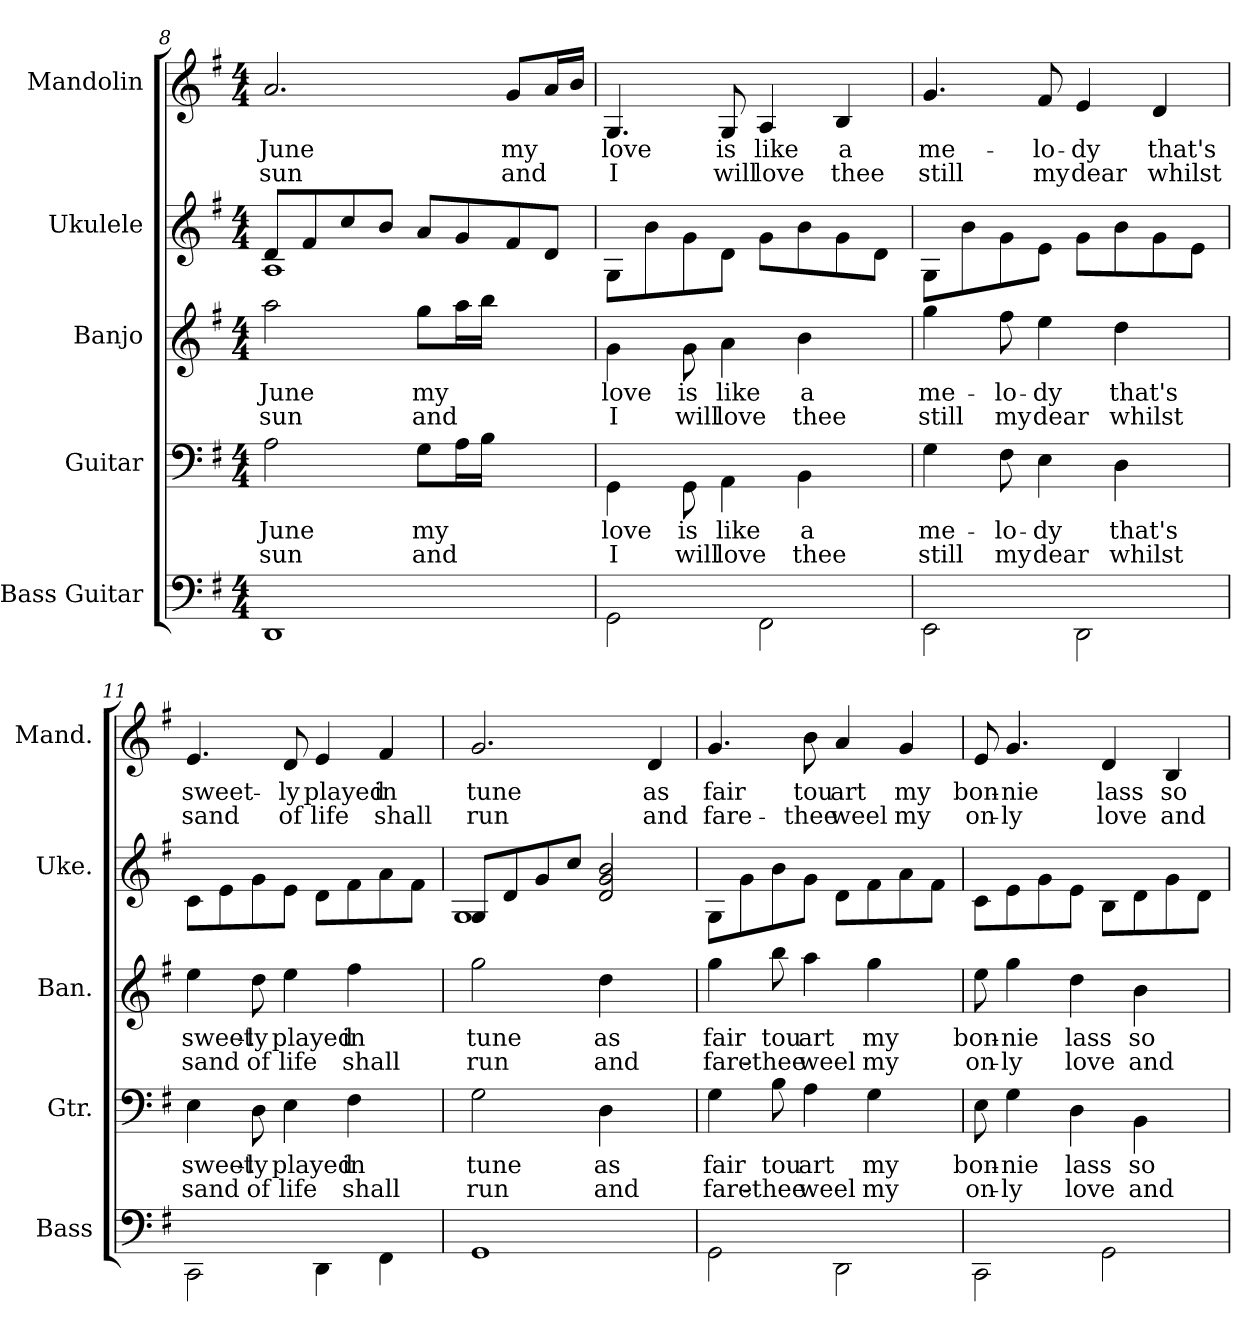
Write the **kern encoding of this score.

**kern	**kern	**text	**text	**kern	**text	**text	**kern	**kern	**text	**text
*part5	*part4	*part4	*part4	*part3	*part3	*part3	*part2	*part1	*part1	*part1
*staff5	*staff4	*staff4	*staff4	*staff3	*staff3	*staff3	*staff2	*staff1	*staff1	*staff1
*I"Bass Guitar	*I"Guitar	*	*	*I"Banjo	*	*	*I"Ukulele	*I"Mandolin	*	*
*I'Bass	*I'Gtr.	*	*	*I'Ban.	*	*	*I'Uke.	*I'Mand.	*	*
*	*	*	*	*	*	*	*	*clefG2	*	*
*	*	*	*	*ITrd7c12	*	*	*	*	*	*
*k[f#]	*k[f#]	*	*	*k[f#]	*	*	*k[f#]	*k[f#]	*	*
*G:	*G:	*	*	*G:	*	*	*G:	*G:	*	*
*M4/4	*M4/4	*	*	*M4/4	*	*	*M4/4	*M4/4	*	*
=8	=8	=8	=8	=8	=8	=8	=8	=8	=8	=8
!	!	!LO:LY:b	!LO:LY:b	!	!LO:LY:b	!LO:LY:b	!	!	!LO:LY:b	!LO:LY:b
*	*	*	*	*	*	*	*^	*	*	*
1DD	2A\	June	sun	2a\	June	sun	8d/L	1A	2.a/	June	sun
.	.	.	.	.	.	.	8f#/	.	.	.	.
.	.	.	.	.	.	.	8cc/	.	.	.	.
.	.	.	.	.	.	.	8b/J	.	.	.	.
!	!	!LO:LY:b	!LO:LY:b	!	!LO:LY:b	!LO:LY:b	!	!	!	!	!
.	8G\L	my	and	8g\L	my	and	8a/L	.	.	.	.
.	16A\L	.	.	16a\L	.	.	8g/	.	.	.	.
.	16B\JJ	.	.	16b\JJ	.	.	.	.	.	.	.
!	!	!	!	!	!	!	!	!	!	!LO:LY:b	!LO:LY:b
.	4ryy	.	.	4ryy	.	.	8f#/	.	8g/L	my	and
.	.	.	.	.	.	.	8d/J	.	16a/L	.	.
.	.	.	.	.	.	.	.	.	16b/JJ	.	.
*	*	*	*	*	*	*	*v	*v	*	*	*
!!LO:PB:g=z
=9	=9	=9	=9	=9	=9	=9	=9	=9	=9	=9
!	!	!LO:LY:b	!LO:LY:b	!	!LO:LY:b	!LO:LY:b	!	!	!LO:LY:b	!LO:LY:b
2GG\	4GG\	love	I	4G\	love	I	8G\L	4.G/	love	I
.	.	.	.	.	.	.	8b\	.	.	.
!	!	!LO:LY:b	!LO:LY:b	!	!LO:LY:b	!LO:LY:b	!	!	!	!
.	8GG\	is	will	8G\	is	will	8g\	.	.	.
!	!	!LO:LY:b	!LO:LY:b	!	!LO:LY:b	!LO:LY:b	!	!	!LO:LY:b	!LO:LY:b
.	4AA\	like	love	4A\	like	love	8d\J	8G/	is	will
!	!	!	!	!	!	!	!	!	!LO:LY:b	!LO:LY:b
2FF#\	.	.	.	.	.	.	8g\L	4A/	like	love
!	!	!LO:LY:b	!LO:LY:b	!	!LO:LY:b	!LO:LY:b	!	!	!	!
.	4BB\	a	thee	4B\	a	thee	8b\	.	.	.
!	!	!	!	!	!	!	!	!	!LO:LY:b	!LO:LY:b
.	.	.	.	.	.	.	8g\	4B/	a	thee
.	8ryy	.	.	8ryy	.	.	8d\J	.	.	.
=10	=10	=10	=10	=10	=10	=10	=10	=10	=10	=10
!	!	!LO:LY:b	!LO:LY:b	!	!LO:LY:b	!LO:LY:b	!	!	!LO:LY:b	!LO:LY:b
2EE\	4G\	me-	still	4g\	me-	still	8G\L	4.g/	me-	still
.	.	.	.	.	.	.	8b\	.	.	.
!	!	!LO:LY:b	!LO:LY:b	!	!LO:LY:b	!LO:LY:b	!	!	!	!
.	8F#\	-lo-	my	8f#\	-lo-	my	8g\	.	.	.
!	!	!LO:LY:b	!LO:LY:b	!	!LO:LY:b	!LO:LY:b	!	!	!LO:LY:b	!LO:LY:b
.	4E\	-dy	dear	4e\	-dy	dear	8e\J	8f#/	-lo-	my
!	!	!	!	!	!	!	!	!	!LO:LY:b	!LO:LY:b
2DD\	.	.	.	.	.	.	8g\L	4e/	-dy	dear
!	!	!LO:LY:b	!LO:LY:b	!	!LO:LY:b	!LO:LY:b	!	!	!	!
.	4D\	that's	whilst	4d\	that's	whilst	8b\	.	.	.
!	!	!	!	!	!	!	!	!	!LO:LY:b	!LO:LY:b
.	.	.	.	.	.	.	8g\	4d/	that's	whilst
.	8ryy	.	.	8ryy	.	.	8e\J	.	.	.
=11	=11	=11	=11	=11	=11	=11	=11	=11	=11	=11
!	!	!LO:LY:b	!LO:LY:b	!	!LO:LY:b	!LO:LY:b	!	!	!LO:LY:b	!LO:LY:b
2CC\	4E\	sweet-	sand	4e\	sweet-	sand	8c\L	4.e/	sweet-	sand
.	.	.	.	.	.	.	8e\	.	.	.
!	!	!LO:LY:b	!LO:LY:b	!	!LO:LY:b	!LO:LY:b	!	!	!	!
.	8D\	-ly	of	8d\	-ly	of	8g\	.	.	.
!	!	!LO:LY:b	!LO:LY:b	!	!LO:LY:b	!LO:LY:b	!	!	!LO:LY:b	!LO:LY:b
.	4E\	played	life	4e\	played	life	8e\J	8d/	-ly	of
!	!	!	!	!	!	!	!	!	!LO:LY:b	!LO:LY:b
4DD\	.	.	.	.	.	.	8d\L	4e/	played	life
!	!	!LO:LY:b	!LO:LY:b	!	!LO:LY:b	!LO:LY:b	!	!	!	!
.	4F#\	in	shall	4f#\	in	shall	8f#\	.	.	.
!	!	!	!	!	!	!	!	!	!LO:LY:b	!LO:LY:b
4FF#\	.	.	.	.	.	.	8a\	4f#/	in	shall
.	8ryy	.	.	8ryy	.	.	8f#\J	.	.	.
=12	=12	=12	=12	=12	=12	=12	=12	=12	=12	=12
!	!	!LO:LY:b	!LO:LY:b	!	!LO:LY:b	!LO:LY:b	!	!	!LO:LY:b	!LO:LY:b
*	*	*	*	*	*	*	*^	*	*	*
1GG	2G\	tune	run	2g\	tune	run	8G/L	1G	2.g/	tune	run
.	.	.	.	.	.	.	8d/	.	.	.	.
.	.	.	.	.	.	.	8g/	.	.	.	.
.	.	.	.	.	.	.	8cc/J	.	.	.	.
!	!	!LO:LY:b	!LO:LY:b	!	!LO:LY:b	!LO:LY:b	!	!	!	!	!
.	4D\	as	and	4d\	as	and	2d/ 2g/ 2b/	.	.	.	.
!	!	!	!	!	!	!	!	!	!	!LO:LY:b	!LO:LY:b
.	4ryy	.	.	4ryy	.	.	.	.	4d/	as	and
*	*	*	*	*	*	*	*v	*v	*	*	*
!!LO:LB:g=z
=13	=13	=13	=13	=13	=13	=13	=13	=13	=13	=13
!	!	!LO:LY:b	!LO:LY:b	!	!LO:LY:b	!LO:LY:b	!	!	!LO:LY:b	!LO:LY:b
2GG\	4G\	fair	fare-	4g\	fair	fare-	8G\L	4.g/	fair	fare-
.	.	.	.	.	.	.	8g\	.	.	.
!	!	!LO:LY:b	!LO:LY:b	!	!LO:LY:b	!LO:LY:b	!	!	!	!
.	8B\	tou	-thee	8b\	tou	-thee	8b\	.	.	.
!	!	!LO:LY:b	!LO:LY:b	!	!LO:LY:b	!LO:LY:b	!	!	!LO:LY:b	!LO:LY:b
.	4A\	art	weel	4a\	art	weel	8g\J	8b\	tou	-thee
!	!	!	!	!	!	!	!	!	!LO:LY:b	!LO:LY:b
2DD\	.	.	.	.	.	.	8d\L	4a/	art	weel
!	!	!LO:LY:b	!LO:LY:b	!	!LO:LY:b	!LO:LY:b	!	!	!	!
.	4G\	my	my	4g\	my	my	8f#\	.	.	.
!	!	!	!	!	!	!	!	!	!LO:LY:b	!LO:LY:b
.	.	.	.	.	.	.	8a\	4g/	my	my
.	8ryy	.	.	8ryy	.	.	8f#\J	.	.	.
=14	=14	=14	=14	=14	=14	=14	=14	=14	=14	=14
!	!	!LO:LY:b	!LO:LY:b	!	!LO:LY:b	!LO:LY:b	!	!	!LO:LY:b	!LO:LY:b
2CC\	8E\	bon-	on-	8e\	bon-	on-	8c\L	8e/	bon-	on-
!	!	!LO:LY:b	!LO:LY:b	!	!LO:LY:b	!LO:LY:b	!	!	!LO:LY:b	!LO:LY:b
.	4G\	-nie	-ly	4g\	-nie	-ly	8e\	4.g/	-nie	-ly
.	.	.	.	.	.	.	8g\	.	.	.
!	!	!LO:LY:b	!LO:LY:b	!	!LO:LY:b	!LO:LY:b	!	!	!	!
.	4D\	lass	love	4d\	lass	love	8e\J	.	.	.
!	!	!	!	!	!	!	!	!	!LO:LY:b	!LO:LY:b
2GG\	.	.	.	.	.	.	8B\L	4d/	lass	love
!	!	!LO:LY:b	!LO:LY:b	!	!LO:LY:b	!LO:LY:b	!	!	!	!
.	4BB\	so	and	4B\	so	and	8d\	.	.	.
!	!	!	!	!	!	!	!	!	!LO:LY:b	!LO:LY:b
.	.	.	.	.	.	.	8g\	4B/	so	and
.	8ryy	.	.	8ryy	.	.	8d\J	.	.	.
=	=	=	=	=	=	=	=	=	=	=
*-	*-	*-	*-	*-	*-	*-	*-	*-	*-	*-
